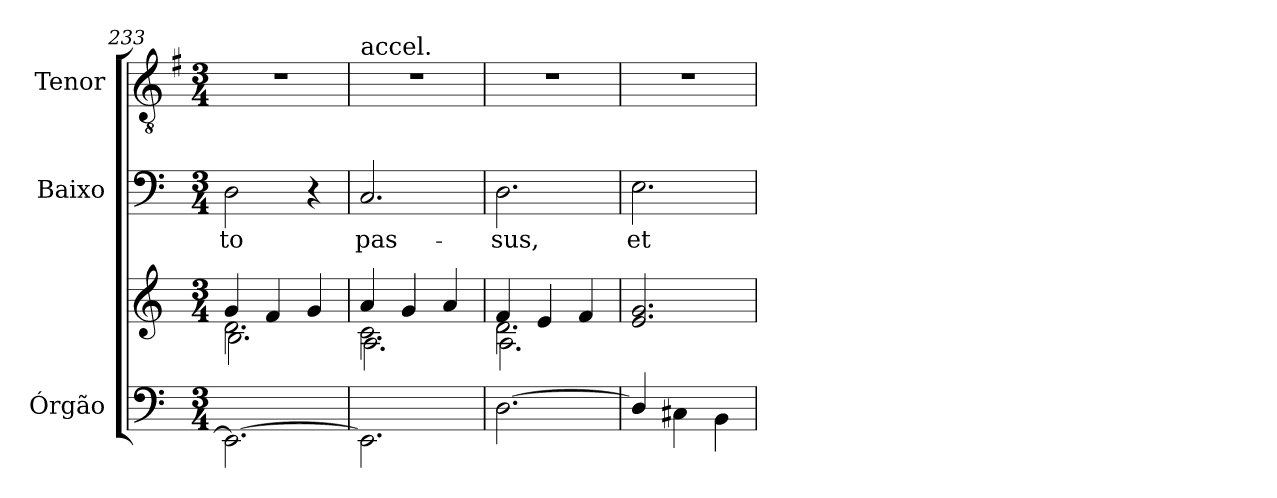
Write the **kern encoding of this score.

**kern	**kern	**kern	**text	**kern
*part3	*part3	*part2	*part2	*part1
*staff4	*staff3	*staff2	*staff2	*staff1
*I"Órgão	*	*I"Baixo	*	*I"Tenor
*I'Órg.	*	*	*	*I'Tr.
*clefF4	*clefG2	*clefF4	*	*clefGv2
*	*	*	*	*ITrd4c7
*k[]	*k[]	*k[]	*	*k[]
*C:	*C:	*C:	*	*C:
*M3/4	*M3/4	*M3/4	*	*M3/4
=233	=233	=233	=233	=233
*	*^	*	*	*
*	*	*^	*	*	*
!	!	!	!	!	!LO:LY:b:color=#000000	!LO:N:vis=1
2.EEi\_<	4gi/	2.di\	2.Bi\	2Di\	-to	2.r
.	4fi/	.	.	.	.	.
.	4gi/	.	.	4r	.	.
!!LO:LB:g=z
=234	=234	=234	=234	=234	=234	=234
!	!	!	!	!	!	!LO:TX:t=accel.
!	!	!	!	!	!LO:LY:b:color=#000000	!LO:N:vis=1
2.EEi\]	4ai/	2.ci\	2.Ai\	2.Ci/	pas-	2.r
.	4gi/	.	.	.	.	.
.	4ai/	.	.	.	.	.
=235	=235	=235	=235	=235	=235	=235
!	!	!	!	!	!LO:LY:b:color=#000000	!LO:N:vis=1
[<2.Di\	4fi/	2.di\	2.Ai\	2.Di\	-sus,	2.r
.	4ei/	.	.	.	.	.
.	4fi/	.	.	.	.	.
*	*v	*v	*v	*	*	*
=236	=236	=236	=236	=236
!	!	!	!LO:LY:b:color=#000000	!LO:N:vis=1
4Di/]	2.ei/ 2.gi	2.Ei\	et	2.r
4C#Xi\	.	.	.	.
4BBi\	.	.	.	.
=	=	=	=	=
*-	*-	*-	*-	*-
